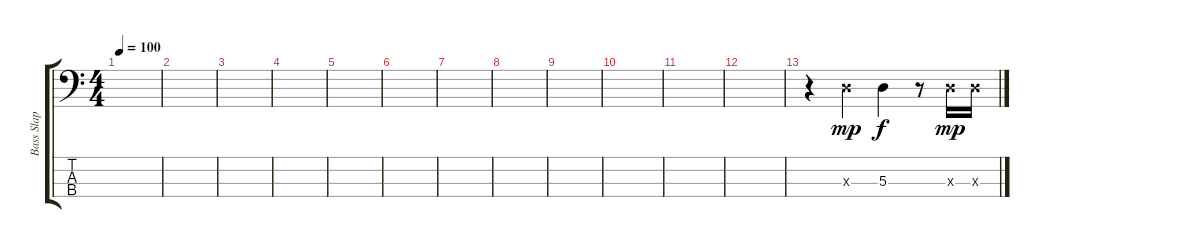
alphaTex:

\track ("Bass Slap" "Bass Slap") {instrument slapbass1}
\staff {score tabs}
\tuning (G2 D2 A1 E1) {hide}
\ts (4 4)
\tempo 100
\clef f4
\ks c
|
|
|
|
|
|
|
|
|
|
|
|
r.4 5.3{x}.4{dy mp} 5.3.4{dy f} r.8 5.3{x}.16{dy mp} 5.3{x}.16
